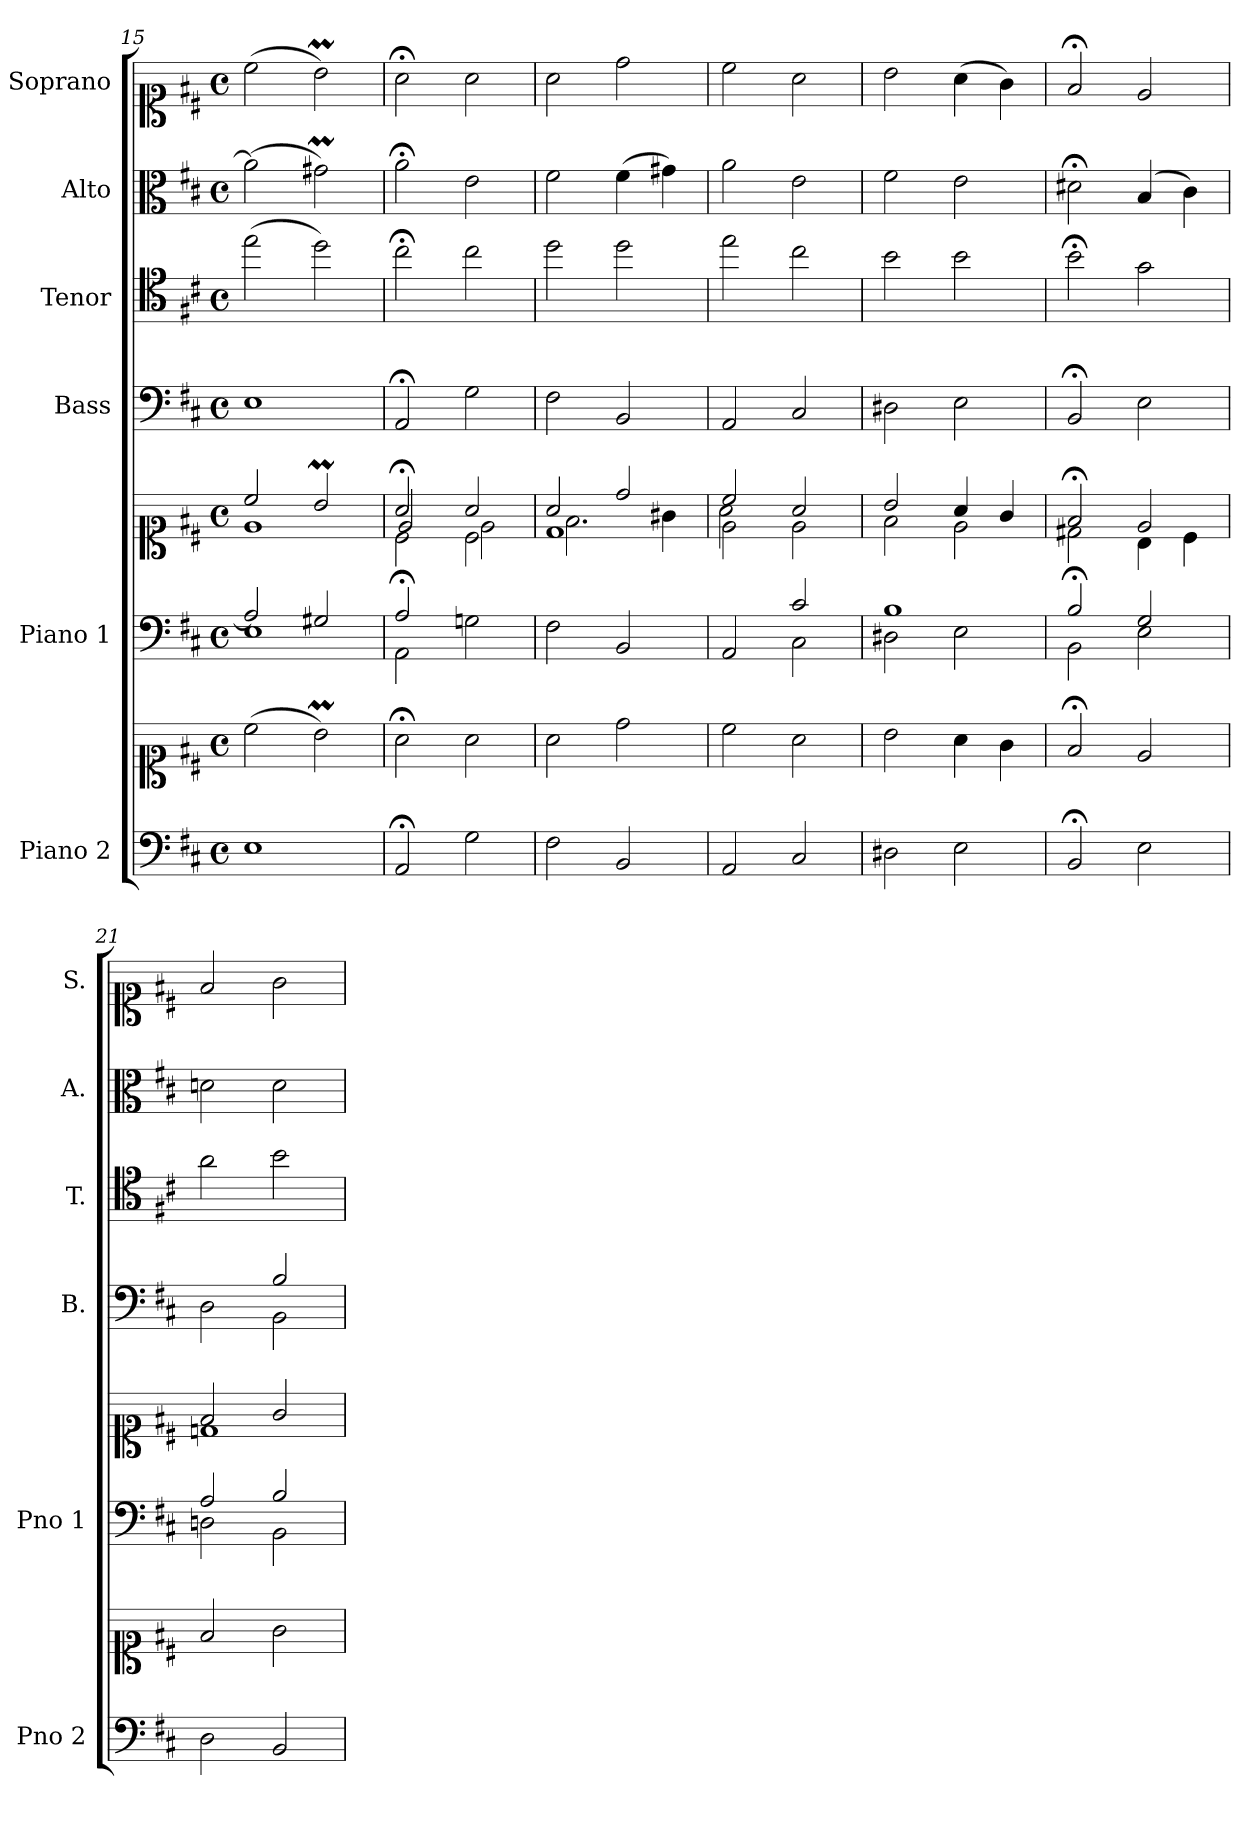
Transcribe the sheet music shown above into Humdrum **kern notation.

**kern	**kern	**kern	**kern	**kern	**kern	**kern	**kern
*part6	*part6	*part5	*part5	*part4	*part3	*part2	*part1
*staff8	*staff7	*staff6	*staff5	*staff4	*staff3	*staff2	*staff1
*I"Piano 2	*	*I"Piano 1	*	*I"Bass	*I"Tenor	*I"Alto	*I"Soprano
*I'Pno 2	*	*I'Pno 1	*	*I'B.	*I'T.	*I'A.	*I'S.
*clefF4	*clefC1	*clefF4	*clefC1	*clefF4	*clefC4	*clefC3	*clefC1
*	*	*	*	*	*ITrd7c12	*	*
*k[f#c#]	*k[f#c#]	*k[f#c#]	*k[f#c#]	*k[f#c#]	*k[f#c#]	*k[f#c#]	*k[f#c#]
*D:	*D:	*D:	*D:	*D:	*D:	*D:	*D:
*M4/4	*M4/4	*M4/4	*M4/4	*M4/4	*M4/4	*M4/4	*M4/4
*met(c)	*met(c)	*met(c)	*met(c)	*met(c)	*met(c)	*met(c)	*met(c)
=15	=15	=15	=15	=15	=15	=15	=15
*	*	*^	*^	*	*	*	*
1E\	(2cc#\	2A/]	1E\	2cc#/	1e\	1E\	(2e\	(2a\]	(2cc#\
.	2bM\)	2G#X/	.	2bM/	.	.	2d\)	2g#Xm\)	2bM\)
=16	=16	=16	=16	=16	=16	=16	=16	=16	=16
*	*	*	*	*^	*^	*	*	*	*
2AA;/	2a;<\	2A;/	2AA\	2a;</	2ryy	2e/	2c#\	2AA;</	2c#;<\	2a;<\	2a;<\
2G\	2a\	2ryy	2Gn\	2a/	2c#\	2e\	2ryy	2G\	2c#\	2e\	2a\
*	*	*v	*v	*	*	*	*	*	*	*	*
*	*	*	*	*	*v	*v	*	*	*	*
!!LO:PB:g=z
=17	=17	=17	=17	=17	=17	=17	=17	=17	=17
2F#\	2a\	2F#\	2a/	1d\	2.f#\	2F#\	2d\	2f#\	2a\
2BB/	2dd\	2BB/	2dd/	.	.	2BB/	2d\	(4f#\	2dd\
.	.	.	.	.	4g#X\	.	.	4g#X\)	.
=18	=18	=18	=18	=18	=18	=18	=18	=18	=18
*	*	*^	*	*	*	*	*	*	*
2AA/	2cc#\	2ryy	2AA/	2cc#/	2e\	2a\	2AA/	2e\	2a\	2cc#\
2C#/	2a\	2c#/	2C#\	2a/	2ryy	2e\	2C#/	2c#\	2e\	2a\
*	*	*	*	*	*v	*v	*	*	*	*
=19	=19	=19	=19	=19	=19	=19	=19	=19	=19
2D#X\	2b\	1B/	2D#X\	2b/	2f#\	2D#X\	2B\	2f#\	2b\
2E\	4a\	.	2E\	4a/	2e\	2E\	2B\	2e\	(4a\
.	4g\	.	.	4g/	.	.	.	.	4g\)
=20	=20	=20	=20	=20	=20	=20	=20	=20	=20
2BB;/	2f#;</	2B;/	2BB\	2f#;</	2d#X\	2BB;</	2B;<\	2d#X;<\	2f#;</
2E\	2e/	2G/	2E\	2e/	4B\	2E\	2G\	(4B/	2e/
.	.	.	.	.	4c#\	.	.	4c#\)	.
=21	=21	=21	=21	=21	=21	=21	=21	=21	=21
*	*	*	*	*	*	*^	*	*	*
2D\	2f#/	2A/	2Dn\	2f#/	1dn\	2D\	2ryy	2A\	2dn\	2f#/
2BB/	2g\	2B/	2BB\	2g/	.	2B/	2BB\	2B\	2d\	2g\
*	*	*v	*v	*	*	*v	*v	*	*	*
*	*	*	*v	*v	*	*	*	*
=	=	=	=	=	=	=	=
*-	*-	*-	*-	*-	*-	*-	*-
